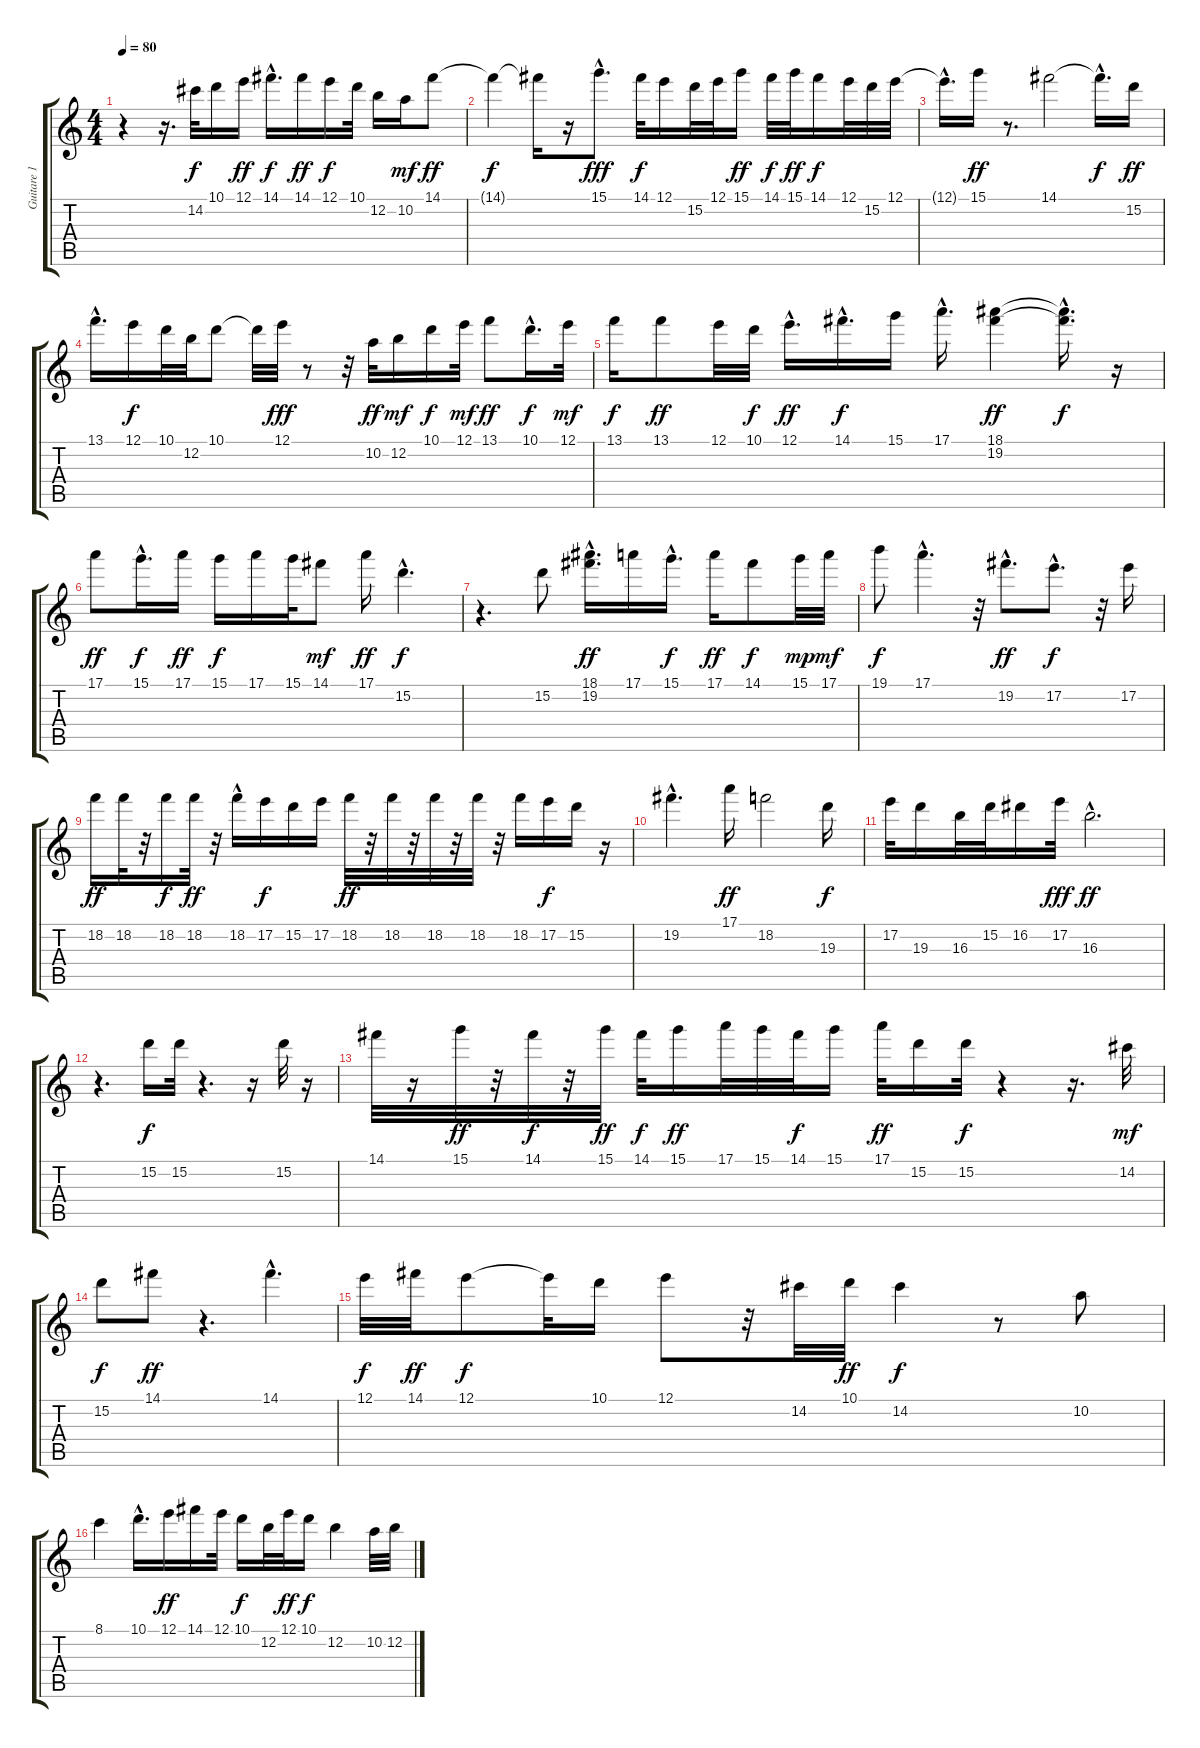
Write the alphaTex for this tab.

\track ("Guitare 1" "Guitare 1") {instrument electricguitarjazz}
\staff {score tabs}
\tuning (E4 B3 G3 D3 A2 E2) {hide}
\ts (4 4)
\tempo 80
\clef g2
\ks c
r.4{dy mf} r.16{d} 14.2.32{dy f instrument overdrivenguitar} 10.1.16 12.1.16{dy ff} 14.1{hac}.16{d dy f} 14.1.16{dy ff} 12.1.16{dy f} 10.1.32 12.2.16 10.2.16{dy mf} 14.1.8{dy ff} |
14.1{t}.4{dy f} 14.1{t}.16 r.16 15.1{hac}.8{d dy fff} 14.1.32{dy f} 12.1.16 15.2.32 12.1.32 15.1.16{dy ff} 14.1.32{dy f} 15.1.32{dy ff} 14.1.16{dy f} 12.1.32 15.2.32 12.1.32 |
12.1{hac t}.16{d} 15.1.16{dy ff} r.8{d} 14.1.2 14.1{hac t}.16{d dy f} 15.2.16{dy ff} |
13.1{hac}.16{d} 12.1.16{dy f} 10.1.32 12.2.32 10.1.8 10.1{t}.32 12.1.32{dy fff} r.8 r.32 10.2.32{dy ff} 12.2.16{dy mf} 10.1.16{dy f} 12.1.32{dy mf} 13.1.8{dy ff} 10.1{hac}.16{d dy f} 12.1.32{dy mf} |
13.1.16{dy f} 13.1.8{dy ff} 12.1.32 10.1.32{dy f} 12.1{hac}.16{d dy ff} 14.1{hac}.16{d dy f} 15.1.16 17.1{hac}.16{d} (18.1 19.2).4{dy ff} (18.1{hac t} 19.2{hac t}).16{d dy f} r.16 |
17.1.8{dy ff} 15.1{hac}.16{d dy f} 17.1.16{dy ff} 15.1.16{dy f} 17.1.16 15.1.32 14.1.8{dy mf} 17.1.16{dy ff} 15.2{hac}.4{d dy f} |
r.4{d} 15.2.8 (18.1 19.2{hac}).16{d dy ff} 17.1.16 15.1{hac}.16{d dy f} 17.1.16{dy ff} 14.1.8{dy f} 15.1.32{dy mp} 17.1.32{dy mf} |
19.1.8{dy f} 17.1{hac}.4{d} r.32 19.2{hac}.8{d dy ff} 17.2{hac}.8{d dy f} r.32 17.2.16 |
18.2.16{dy ff} 18.2.32 r.32 18.2.16{dy f} 18.2.32{dy ff} r.32 18.2{hac}.16 17.2.16{dy f} 15.2.16 17.2.16 18.2.32{dy ff} r.32 18.2.32 r.32 18.2.32 r.32 18.2.32 r.32 18.2.16 17.2.16{dy f} 15.2.16 r.16 |
19.2{hac}.4{d} 17.1.16{dy ff} 18.2.2 19.3.16{dy f} |
17.2.32 19.3.16 16.3.32 15.2.32 16.2.16 17.2.32{dy fff} 16.3{hac}.2{d dy ff} |
r.4{d} 15.2.16{dy f} 15.2.32 r.4{d} r.16 15.2.32 r.16 |
14.1.32 r.16 15.1.32{dy ff} r.32 14.1.32{dy f} r.32 15.1.32{dy ff} 14.1.32{dy f} 15.1.16{dy ff} 17.1.32 15.1.32 14.1.32{dy f} 15.1.16 17.1.32{dy ff} 15.2.16 15.2.32{dy f} r.4 r.16{d} 14.2.32{dy mf} |
15.2.8{dy f} 14.1.8{dy ff} r.4{d} 14.1{hac}.4{d} |
12.1.32{dy f} 14.1.32{dy ff} 12.1.8{dy f} 12.1{t}.32 10.1.16 12.1.8 r.32 14.2.32 10.1.32{dy ff} 14.2.4{dy f} r.8 10.2.8 |
8.1.4 10.1{hac}.16{d} 12.1.16{dy ff} 14.1.16 12.1.32 10.1.16{dy f} 12.2.32 12.1.32{dy ff} 10.1.16{dy f} 12.2.4 10.2.32 12.2.32
